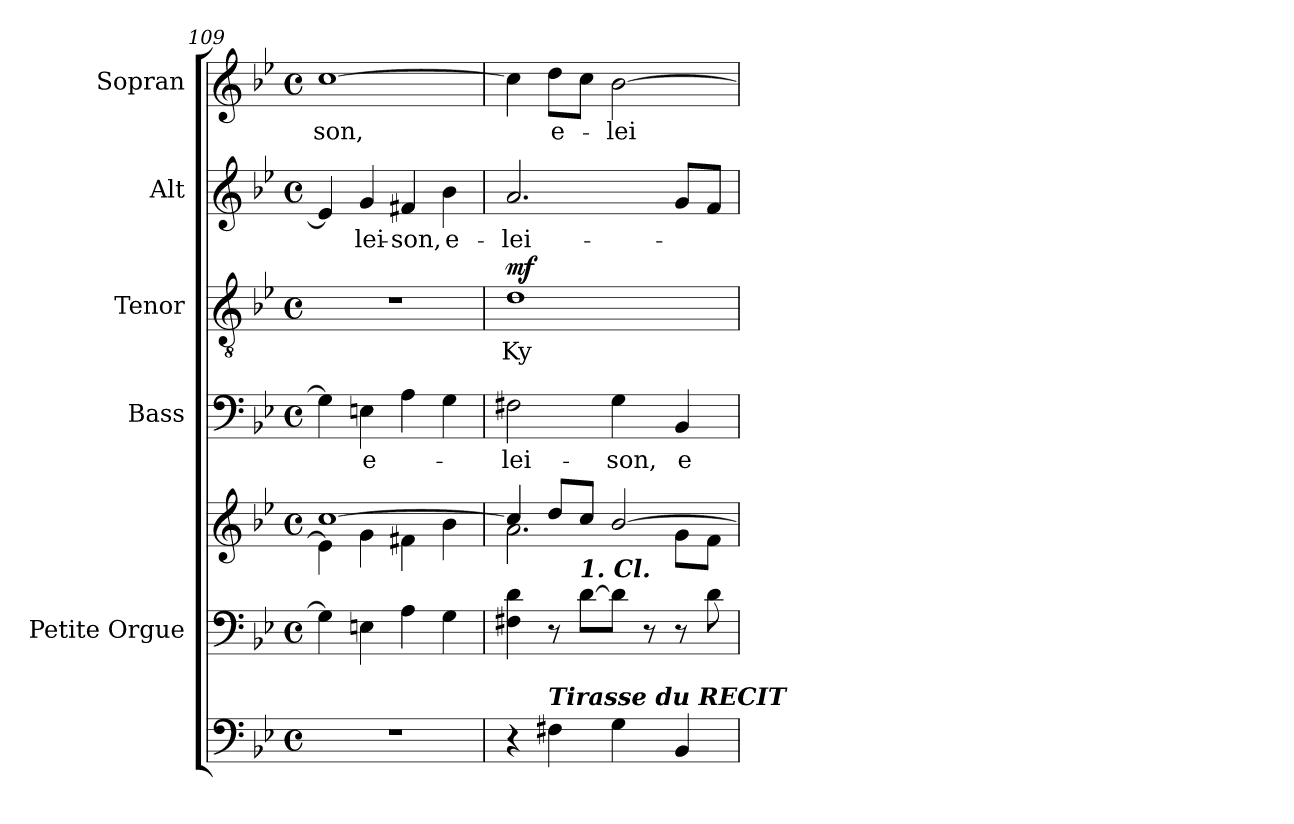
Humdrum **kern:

**kern	**kern	**kern	**kern	**text	**kern	**text	**dynam	**kern	**text	**kern	**text
*part6	*part5	*part5	*part4	*part4	*part3	*part3	*part3	*part2	*part2	*part1	*part1
*staff7	*staff6	*staff5	*staff4	*staff4	*staff3	*staff3	*staff3	*staff2	*staff2	*staff1	*staff1
*	*I"Petite Orgue	*	*I"Bass	*	*I"Tenor	*	*	*I"Alt	*	*I"Sopran	*
*	*I'Org. 1	*	*I'B.	*	*I'T.	*	*	*I'A.	*	*I'S.	*
*clefF4	*clefF4	*clefG2	*clefF4	*	*clefGv2	*	*	*clefG2	*	*clefG2	*
*k[b-e-]	*k[b-e-]	*k[b-e-]	*k[b-e-]	*	*k[b-e-]	*	*	*k[b-e-]	*	*k[b-e-]	*
*B-:	*B-:	*B-:	*B-:	*	*B-:	*	*	*B-:	*	*B-:	*
*M4/4	*M4/4	*M4/4	*M4/4	*	*M4/4	*	*	*M4/4	*	*M4/4	*
*met(c)	*met(c)	*met(c)	*met(c)	*	*met(c)	*	*	*met(c)	*	*met(c)	*
=109	=109	=109	=109	=109	=109	=109	=109	=109	=109	=109	=109
*	*	*^	*	*	*	*	*	*	*	*	*
!	!	!	!	!	!	!	!	!	!	!	!	!LO:LY:b
1r	4G\]	[>1cc	4e\]	4G\]	.	1r	.	.	4e/]	.	[1cc	-son,
!	!	!	!	!	!LO:LY:b	!	!	!	!	!LO:LY:b	!	!
.	4En\	.	4g\	4En\	e-	.	.	.	4g/	-lei-	.	.
!	!	!	!	!	!	!	!	!	!	!LO:LY:b	!	!
.	4A\	.	4f#X\	4A\	.	.	.	.	4f#X/	-son,	.	.
!	!	!	!	!	!	!	!	!	!	!LO:LY:b	!	!
.	4G\	.	4b-\	4G\	.	.	.	.	4b-\	e-	.	.
=110	=110	=110	=110	=110	=110	=110	=110	=110	=110	=110	=110	=110
!	!	!	!	!	!LO:LY:b	!	!LO:LY:b	!LO:DY:a	!	!LO:LY:b	!	!
4r	4F#X\ 4d\	4cc/]	2.a\	2F#X\	-lei-	1d	Ky-	mf	2.a/	-lei-	4cc\]	.
!LO:TX:a:Bi:t=Tirasse du RECIT	!	!	!	!	!	!	!	!	!	!	!	!
!	!	!	!	!	!	!	!	!	!	!	!	!LO:LY:b
4F#X\	8r	8dd/L	.	.	.	.	.	.	.	.	8dd\L	e-
!	!LO:TX:a:Bi:t=1. Cl.	!	!	!	!	!	!	!	!	!	!	!
.	[8d\L	8cc/J	.	.	.	.	.	.	.	.	8cc\J	.
!	!	!	!	!	!LO:LY:b	!	!	!	!	!	!	!LO:LY:b
4G\	8d\J]	[>2b-/	.	4G\	-son,	.	.	.	.	.	[2b-\	-lei-
.	8r	.	.	.	.	.	.	.	.	.	.	.
!	!	!	!	!	!LO:LY:b	!	!	!	!	!	!	!
4BB-/	8r	.	8g\L	4BB-/	e-	.	.	.	8g/L	.	.	.
.	8d\	.	8f\J	.	.	.	.	.	8f/J	.	.	.
*	*	*v	*v	*	*	*	*	*	*	*	*	*
=	=	=	=	=	=	=	=	=	=	=	=
*-	*-	*-	*-	*-	*-	*-	*-	*-	*-	*-	*-
